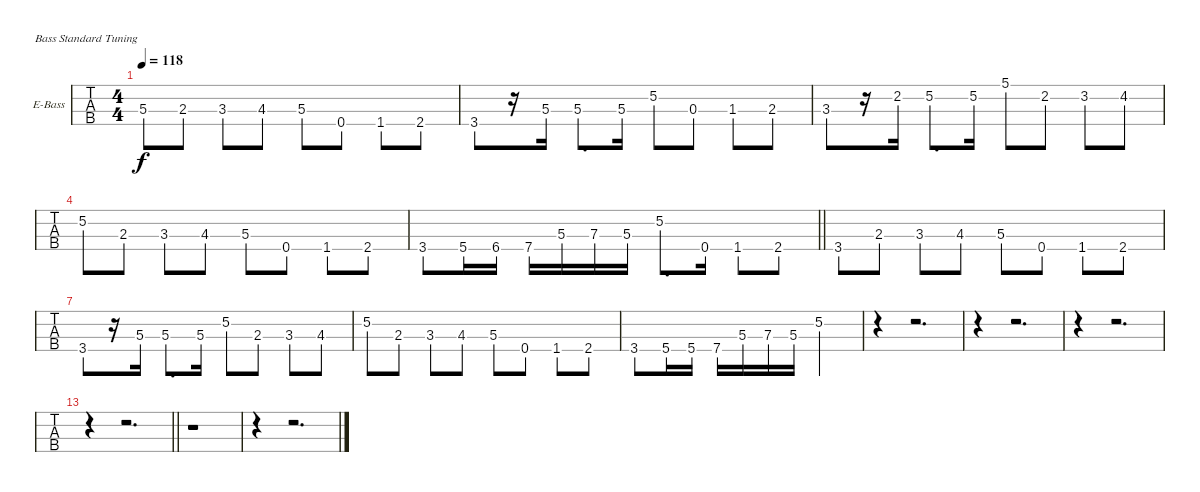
\bracketExtendMode nobrackets
\firstSystemTrackNameOrientation horizontal
\otherSystemsTrackNameOrientation horizontal
\defaultBarNumberDisplay FirstOfSystem
\track ("Bass" "E-Bass") {instrument electricbassfinger}
\staff {tabs}
\tuning (G2 D2 A1 E1)
\ts (4 4)
\tempo 118
\clef f4
\ks g
5.3.8{dy f} 2.3.8 3.3.8 4.3.8 5.3.8 0.4.8 1.4.8 2.4.8 |
\ks c
3.4.8 r.16 5.3.16 5.3.8{d} 5.3.16 5.2.8 0.3.8 1.3.8 2.3.8 |
\ks g
3.3.8 r.16 2.2.16 5.2.8{d} 5.2.16 5.1.8 2.2.8 3.2.8 4.2.8 |
5.2.8 2.3.8 3.3.8 4.3.8 5.3.8 0.4.8 1.4.8 2.4.8 |
\barLineRight lightlight
3.4.8 5.4.16 6.4.16 7.4.16 5.3.16 7.3.16 5.3.16 5.2.8{d} 0.4.16 1.4.8 2.4.8 |
\ks c
3.4.8 2.3.8 3.3.8 4.3.8 5.3.8 0.4.8 1.4.8 2.4.8 |
3.4.8 r.16 5.3.16 5.3.8{d} 5.3.16 5.2.8 2.3.8 3.3.8 4.3.8 |
5.2.8 2.3.8 3.3.8 4.3.8 5.3.8 0.4.8 1.4.8 2.4.8 |
3.4.8 5.4.16 5.4.16 7.4.16 5.3.16 7.3.16 5.3.16 5.2.2 |
r.4 r.2{d} |
r.4 r.2{d} |
r.4 r.2{d} |
\barLineRight lightlight
r.4 r.2{d} |
r.1 |
r.4 r.2{d}
